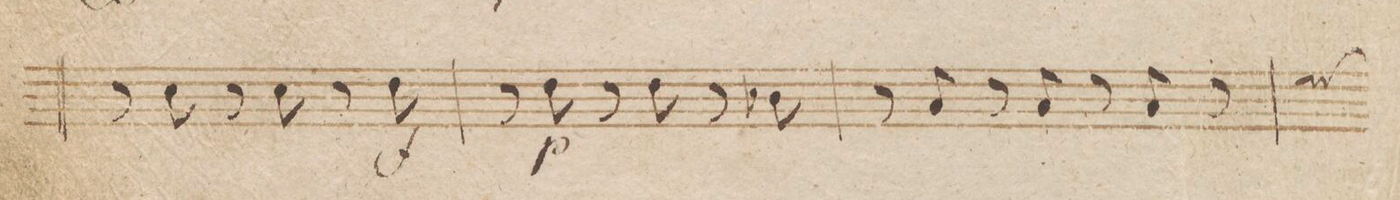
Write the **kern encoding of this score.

**kern	**dynam
*I"Violino Imo	*
*clefG2	*
*k[b-]	*
*M3/4	*
8r	.
8cc\	.
8r	.
8cc\	.
8r	.
8dd\	f
=20	=20
8r	.
8dd\	p
8r	.
8dd\	.
8r	.
8b-X\	.
=21	=21
8r	.
8a/	.
8r	.
8a/	.
8r	.
8a/	.
*custos	*
=22	=22
*-	*-
